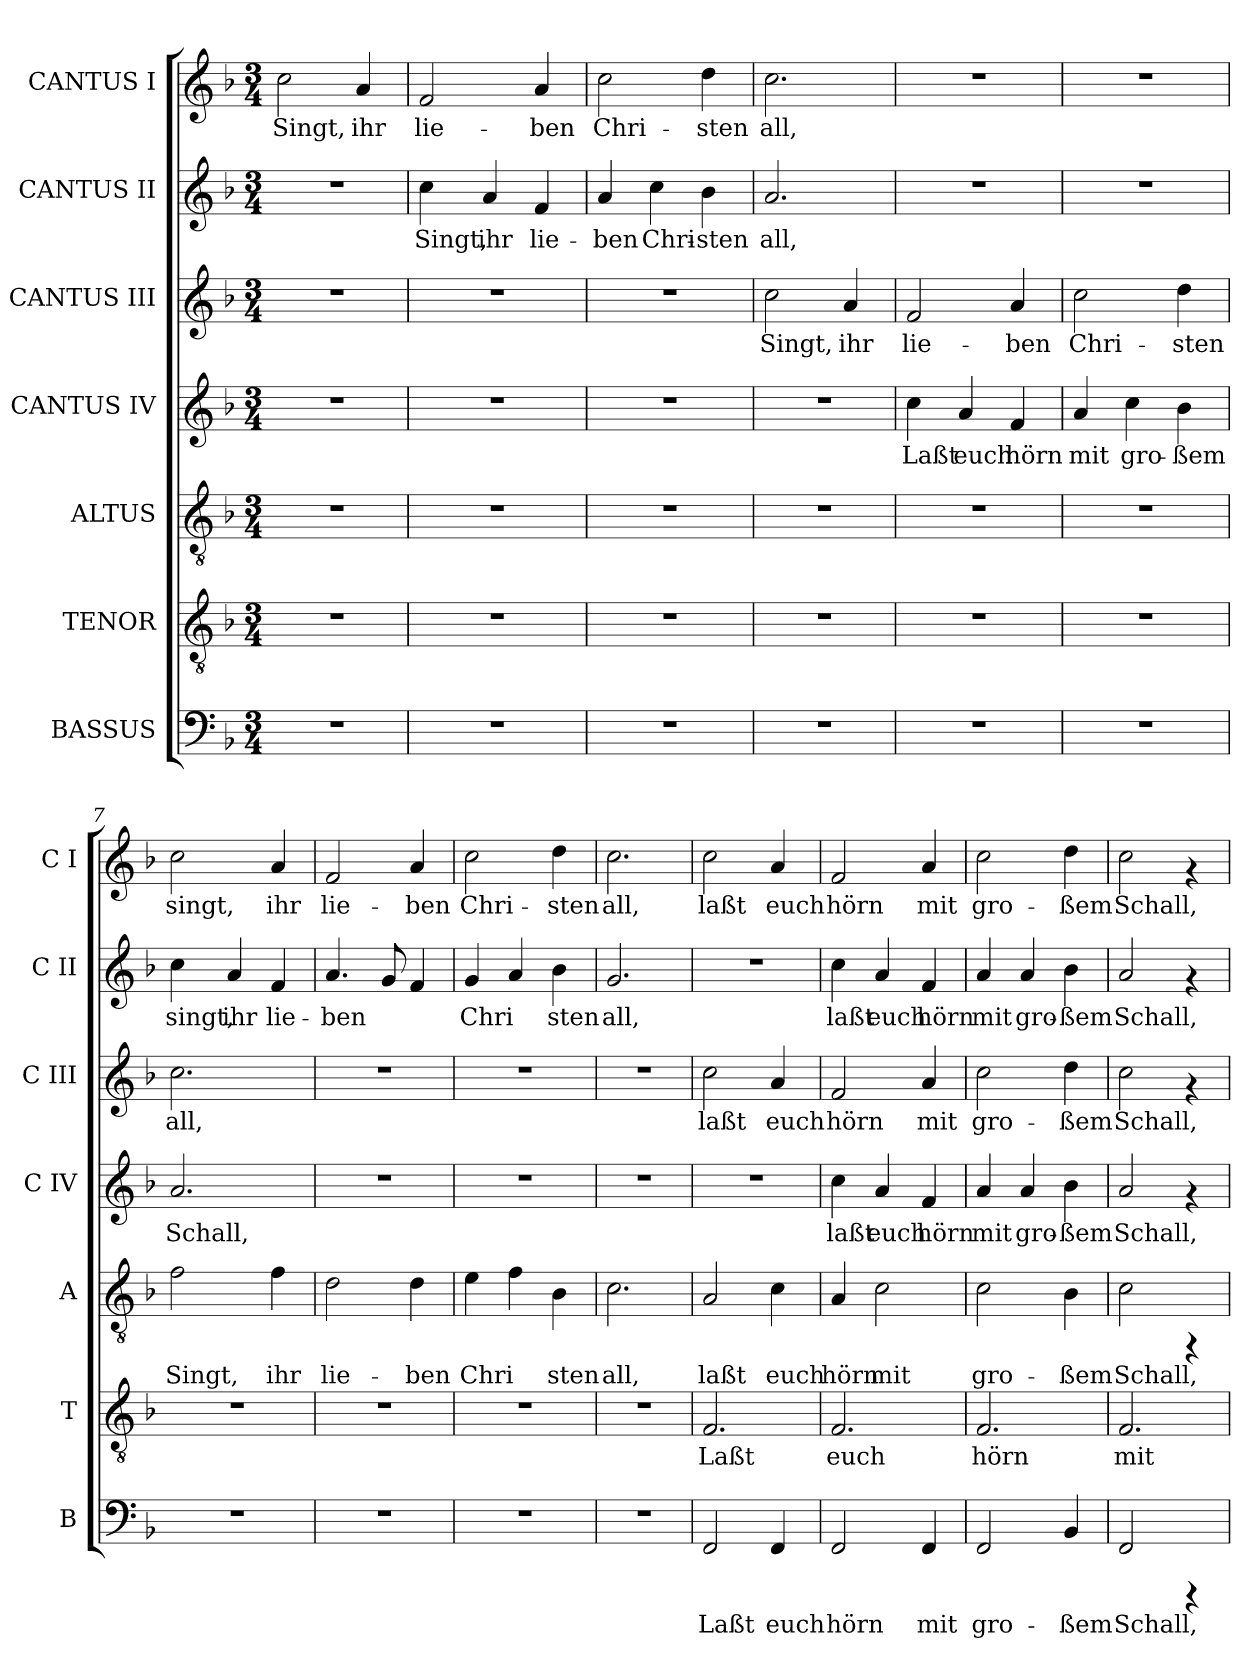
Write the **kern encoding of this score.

**kern	**text	**kern	**text	**kern	**text	**kern	**text	**kern	**text	**kern	**text	**kern	**text
*part7	*part7	*part6	*part6	*part5	*part5	*part4	*part4	*part3	*part3	*part2	*part2	*part1	*part1
*staff7	*staff7	*staff6	*staff6	*staff5	*staff5	*staff4	*staff4	*staff3	*staff3	*staff2	*staff2	*staff1	*staff1
*I"BASSUS	*	*I"TENOR	*	*I"ALTUS	*	*I"CANTUS IV	*	*I"CANTUS III	*	*I"CANTUS II	*	*I"CANTUS I	*
*I'B	*	*I'T	*	*I'A	*	*I'C IV	*	*I'C III	*	*I'C II	*	*I'C I	*
!!LO:PB:g=z
*stria5	*	*stria5	*	*stria5	*	*stria5	*	*stria5	*	*stria5	*	*stria5	*
*clefF4	*	*clefGv2	*	*clefGv2	*	*clefG2	*	*clefG2	*	*clefG2	*	*clefG2	*
*k[b-]	*	*k[b-]	*	*k[b-]	*	*k[b-]	*	*k[b-]	*	*k[b-]	*	*k[b-]	*
*F:	*	*F:	*	*F:	*	*F:	*	*F:	*	*F:	*	*F:	*
*M3/4	*	*M3/4	*	*M3/4	*	*M3/4	*	*M3/4	*	*M3/4	*	*M3/4	*
=1	=1	=1	=1	=1	=1	=1	=1	=1	=1	=1	=1	=1	=1
!	!	!	!	!	!	!	!	!	!	!	!	!	!LO:LY:b:cj
2.r	.	2.r	.	2.r	.	2.r	.	2.r	.	2.r	.	2cc\	Singt,
!	!	!	!	!	!	!	!	!	!	!	!	!	!LO:LY:b:cj
.	.	.	.	.	.	.	.	.	.	.	.	4a/	ihr
=2	=2	=2	=2	=2	=2	=2	=2	=2	=2	=2	=2	=2	=2
!	!	!	!	!	!	!	!	!	!	!	!LO:LY:b:cj	!	!LO:LY:b:cj
2.r	.	2.r	.	2.r	.	2.r	.	2.r	.	4cc\	Singt,	2f/	lie-
!	!	!	!	!	!	!	!	!	!	!	!LO:LY:b:cj	!	!
.	.	.	.	.	.	.	.	.	.	4a/	ihr	.	.
!	!	!	!	!	!	!	!	!	!	!	!LO:LY:b:cj	!	!LO:LY:b:cj
.	.	.	.	.	.	.	.	.	.	4f/	lie-	4a/	-ben
=3	=3	=3	=3	=3	=3	=3	=3	=3	=3	=3	=3	=3	=3
!	!	!	!	!	!	!	!	!	!	!	!LO:LY:b:cj	!	!LO:LY:b:cj
2.r	.	2.r	.	2.r	.	2.r	.	2.r	.	4a/	-ben	2cc\	Chri-
!	!	!	!	!	!	!	!	!	!	!	!LO:LY:b:cj	!	!
.	.	.	.	.	.	.	.	.	.	4cc\	Chri-	.	.
!	!	!	!	!	!	!	!	!	!	!	!LO:LY:b:cj	!	!LO:LY:b:cj
.	.	.	.	.	.	.	.	.	.	4b-\	-sten	4dd\	-sten
=4	=4	=4	=4	=4	=4	=4	=4	=4	=4	=4	=4	=4	=4
!	!	!	!	!	!	!	!	!	!LO:LY:b:cj	!	!LO:LY:b:cj	!	!LO:LY:b:cj
2.r	.	2.r	.	2.r	.	2.r	.	2cc\	Singt,	2.a/	all,	2.cc\	all,
!	!	!	!	!	!	!	!	!	!LO:LY:b:cj	!	!	!	!
.	.	.	.	.	.	.	.	4a/	ihr	.	.	.	.
=5	=5	=5	=5	=5	=5	=5	=5	=5	=5	=5	=5	=5	=5
!	!	!	!	!	!	!	!LO:LY:b:cj	!	!LO:LY:b:cj	!	!	!	!
2.r	.	2.r	.	2.r	.	4cc\	Laßt	2f/	lie-	2.r	.	2.r	.
!	!	!	!	!	!	!	!LO:LY:b:cj	!	!	!	!	!	!
.	.	.	.	.	.	4a/	euch	.	.	.	.	.	.
!	!	!	!	!	!	!	!LO:LY:b:cj	!	!LO:LY:b:cj	!	!	!	!
.	.	.	.	.	.	4f/	hörn	4a/	-ben	.	.	.	.
=6	=6	=6	=6	=6	=6	=6	=6	=6	=6	=6	=6	=6	=6
!	!	!	!	!	!	!	!LO:LY:b:cj	!	!LO:LY:b:cj	!	!	!	!
2.r	.	2.r	.	2.r	.	4a/	mit	2cc\	Chri-	2.r	.	2.r	.
!	!	!	!	!	!	!	!LO:LY:b:cj	!	!	!	!	!	!
.	.	.	.	.	.	4cc\	gro-	.	.	.	.	.	.
!	!	!	!	!	!	!	!LO:LY:b:cj	!	!LO:LY:b:cj	!	!	!	!
.	.	.	.	.	.	4b-\	-ßem	4dd\	-sten	.	.	.	.
=7	=7	=7	=7	=7	=7	=7	=7	=7	=7	=7	=7	=7	=7
!	!	!	!	!	!LO:LY:b:cj	!	!LO:LY:b:cj	!	!LO:LY:b:cj	!	!LO:LY:b:cj	!	!LO:LY:b:cj
2.r	.	2.r	.	2f\	Singt,	2.a/	Schall,	2.cc\	all,	4cc\	singt,	2cc\	singt,
!	!	!	!	!	!	!	!	!	!	!	!LO:LY:b:cj	!	!
.	.	.	.	.	.	.	.	.	.	4a/	ihr	.	.
!	!	!	!	!	!LO:LY:b:cj	!	!	!	!	!	!LO:LY:b:cj	!	!LO:LY:b:cj
.	.	.	.	4f\	ihr	.	.	.	.	4f/	lie-	4a/	ihr
=8	=8	=8	=8	=8	=8	=8	=8	=8	=8	=8	=8	=8	=8
!	!	!	!	!	!LO:LY:b:cj	!	!	!	!	!	!LO:LY:b:cj	!	!LO:LY:b:cj
2.r	.	2.r	.	2d\	lie-	2.r	.	2.r	.	4.a/	-ben	2f/	lie-
!	!	!	!	!	!	!	!	!	!	!	!LO:LY:b:cj	!	!
.	.	.	.	.	.	.	.	.	.	8g/	.	.	.
!	!	!	!	!	!LO:LY:b:cj	!	!	!	!	!	!LO:LY:b:cj	!	!LO:LY:b:cj
.	.	.	.	4d\	-ben	.	.	.	.	4f/	.	4a/	-ben
!!LO:PB:g=z
=9	=9	=9	=9	=9	=9	=9	=9	=9	=9	=9	=9	=9	=9
!	!	!	!	!	!LO:LY:b:cj	!	!	!	!	!	!LO:LY:b:cj	!	!LO:LY:b:cj
2.r	.	2.r	.	4e\	Chri-	2.r	.	2.r	.	4g/	Chri-	2cc\	Chri-
!	!	!	!	!	!LO:LY:b:cj	!	!	!	!	!	!LO:LY:b:cj	!	!
.	.	.	.	4f\	--	.	.	.	.	4a/	--	.	.
!	!	!	!	!	!LO:LY:b:cj	!	!	!	!	!	!LO:LY:b:cj	!	!LO:LY:b:cj
.	.	.	.	4B-\	-sten	.	.	.	.	4b-\	-sten	4dd\	-sten
=10	=10	=10	=10	=10	=10	=10	=10	=10	=10	=10	=10	=10	=10
!	!	!	!	!	!LO:LY:b:cj	!	!	!	!	!	!LO:LY:b:cj	!	!LO:LY:b:cj
2.r	.	2.r	.	2.c\	all,	2.r	.	2.r	.	2.g/	all,	2.cc\	all,
=11	=11	=11	=11	=11	=11	=11	=11	=11	=11	=11	=11	=11	=11
!	!LO:LY:b:cj	!	!LO:LY:b:cj	!	!LO:LY:b:cj	!	!	!	!LO:LY:b:cj	!	!	!	!LO:LY:b:cj
2FF/	Laßt	2.F/	Laßt	2A/	laßt	2.r	.	2cc\	laßt	2.r	.	2cc\	laßt
!	!LO:LY:b:cj	!	!	!	!LO:LY:b:cj	!	!	!	!LO:LY:b:cj	!	!	!	!LO:LY:b:cj
4FF/	euch	.	.	4c\	euch	.	.	4a/	euch	.	.	4a/	euch
=12	=12	=12	=12	=12	=12	=12	=12	=12	=12	=12	=12	=12	=12
!	!LO:LY:b:cj	!	!LO:LY:b:cj	!	!LO:LY:b:cj	!	!LO:LY:b:cj	!	!LO:LY:b:cj	!	!LO:LY:b:cj	!	!LO:LY:b:cj
2FF/	hörn	2.F/	euch	4A/	hörn	4cc\	laßt	2f/	hörn	4cc\	laßt	2f/	hörn
!	!	!	!	!	!LO:LY:b:cj	!	!LO:LY:b:cj	!	!	!	!LO:LY:b:cj	!	!
.	.	.	.	2c\	mit	4a/	euch	.	.	4a/	euch	.	.
!	!LO:LY:b:cj	!	!	!	!	!	!LO:LY:b:cj	!	!LO:LY:b:cj	!	!LO:LY:b:cj	!	!LO:LY:b:cj
4FF/	mit	.	.	.	.	4f/	hörn	4a/	mit	4f/	hörn	4a/	mit
=13	=13	=13	=13	=13	=13	=13	=13	=13	=13	=13	=13	=13	=13
!	!LO:LY:b:cj	!	!LO:LY:b:cj	!	!LO:LY:b:cj	!	!LO:LY:b:cj	!	!LO:LY:b:cj	!	!LO:LY:b:cj	!	!LO:LY:b:cj
2FF/	gro-	2.F/	hörn	2c\	gro-	4a/	mit	2cc\	gro-	4a/	mit	2cc\	gro-
!	!	!	!	!	!	!	!LO:LY:b:cj	!	!	!	!LO:LY:b:cj	!	!
.	.	.	.	.	.	4a/	gro-	.	.	4a/	gro-	.	.
!	!LO:LY:b:cj	!	!	!	!LO:LY:b:cj	!	!LO:LY:b:cj	!	!LO:LY:b:cj	!	!LO:LY:b:cj	!	!LO:LY:b:cj
4BB-/	-ßem	.	.	4B-\	-ßem	4b-\	-ßem	4dd\	-ßem	4b-\	-ßem	4dd\	-ßem
=14	=14	=14	=14	=14	=14	=14	=14	=14	=14	=14	=14	=14	=14
!	!LO:LY:b:cj	!	!LO:LY:b:cj	!	!LO:LY:b:cj	!	!LO:LY:b:cj	!	!LO:LY:b:cj	!	!LO:LY:b:cj	!	!LO:LY:b:cj
2FF/	Schall,	2.F/	mit	2c\	Schall,	2a/	Schall,	2cc\	Schall,	2a/	Schall,	2cc\	Schall,
4rCCC	.	.	.	4rFF	.	4rf	.	4rf	.	4rf	.	4rf	.
=	=	=	=	=	=	=	=	=	=	=	=	=	=
*-	*-	*-	*-	*-	*-	*-	*-	*-	*-	*-	*-	*-	*-
